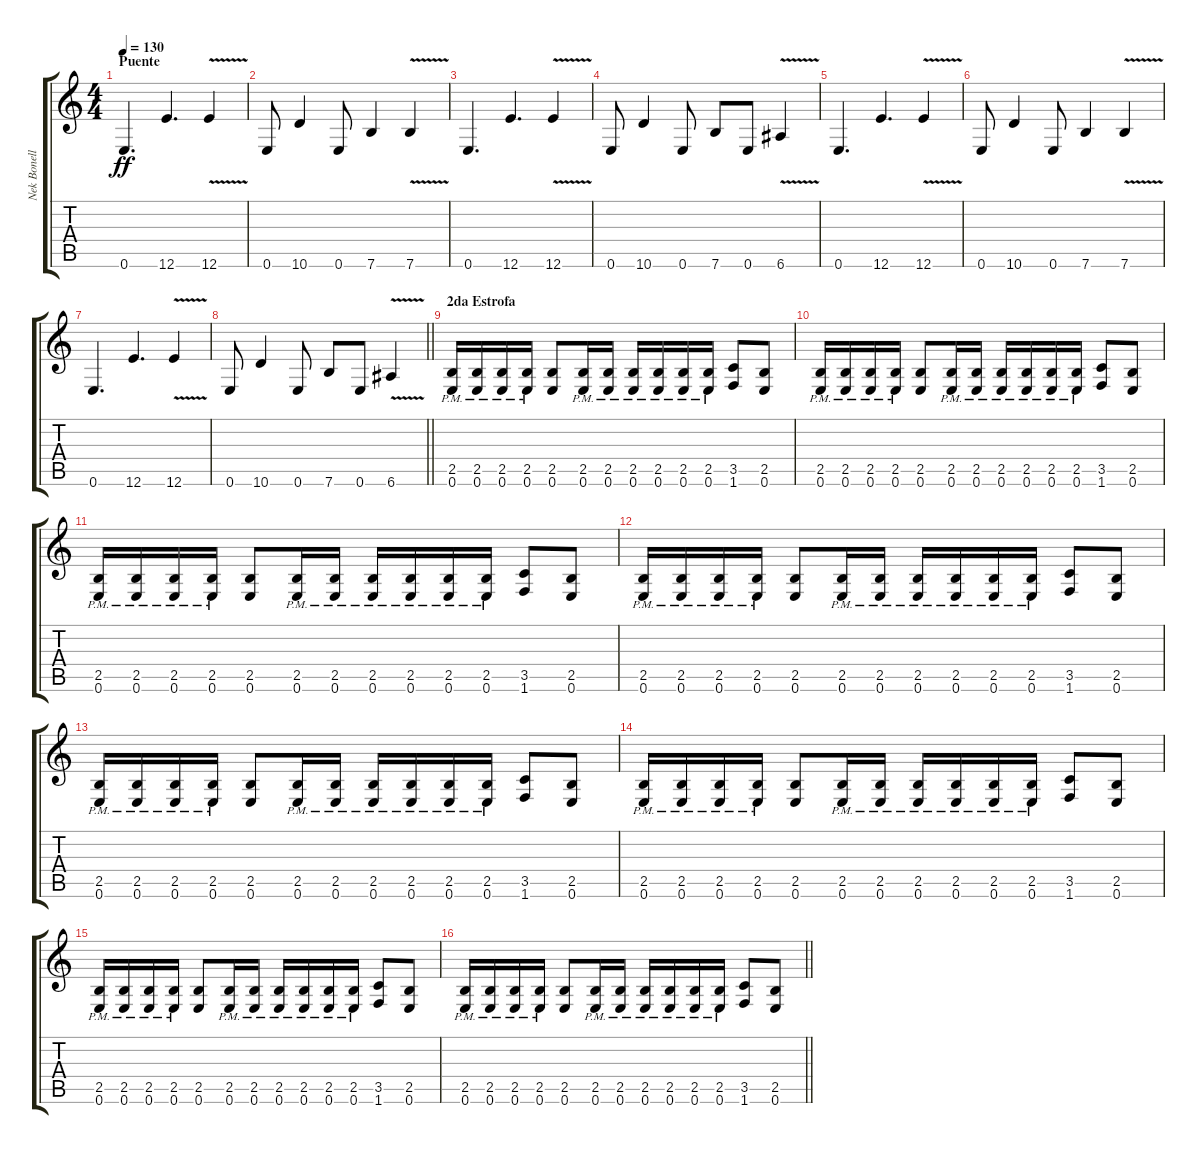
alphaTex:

\track ("Nek Bonelli" "Nek Bonell") {instrument distortionguitar}
\staff {score tabs}
\tuning (E4 B3 G3 D3 A2 E2) {hide}
\ts (4 4)
\section ("" "Puente")
\tempo 130
\clef g2
\ks c
0.6.4{d dy ff} 12.6.4{d} 12.6{v}.4 |
0.6.8 10.6.4 0.6.8 7.6.4 7.6{v}.4 |
0.6.4{d} 12.6.4{d} 12.6{v}.4 |
0.6.8 10.6.4 0.6.8 7.6.8 0.6.8 6.6{v}.4 |
0.6.4{d} 12.6.4{d} 12.6{v}.4 |
0.6.8 10.6.4 0.6.8 7.6.4 7.6{v}.4 |
0.6.4{d} 12.6.4{d} 12.6{v}.4 |
\barLineRight lightlight
0.6.8 10.6.4 0.6.8 7.6.8 0.6.8 6.6{v}.4 |
\section ("" "2da Estrofa")
(2.5{pm} 0.6{pm}).16 (2.5{pm} 0.6{pm}).16 (2.5{pm} 0.6{pm}).16 (2.5{pm} 0.6{pm}).16 (2.5 0.6).8 (2.5{pm} 0.6{pm}).16 (2.5{pm} 0.6{pm}).16 (2.5{pm} 0.6{pm}).16 (2.5{pm} 0.6{pm}).16 (2.5{pm} 0.6{pm}).16 (2.5{pm} 0.6{pm}).16 (3.5 1.6).8 (2.5 0.6).8 |
(2.5{pm} 0.6{pm}).16 (2.5{pm} 0.6{pm}).16 (2.5{pm} 0.6{pm}).16 (2.5{pm} 0.6{pm}).16 (2.5 0.6).8 (2.5{pm} 0.6{pm}).16 (2.5{pm} 0.6{pm}).16 (2.5{pm} 0.6{pm}).16 (2.5{pm} 0.6{pm}).16 (2.5{pm} 0.6{pm}).16 (2.5{pm} 0.6{pm}).16 (3.5 1.6).8 (2.5 0.6).8 |
(2.5{pm} 0.6{pm}).16 (2.5{pm} 0.6{pm}).16 (2.5{pm} 0.6{pm}).16 (2.5{pm} 0.6{pm}).16 (2.5 0.6).8 (2.5{pm} 0.6{pm}).16 (2.5{pm} 0.6{pm}).16 (2.5{pm} 0.6{pm}).16 (2.5{pm} 0.6{pm}).16 (2.5{pm} 0.6{pm}).16 (2.5{pm} 0.6{pm}).16 (3.5 1.6).8 (2.5 0.6).8 |
(2.5{pm} 0.6{pm}).16 (2.5{pm} 0.6{pm}).16 (2.5{pm} 0.6{pm}).16 (2.5{pm} 0.6{pm}).16 (2.5 0.6).8 (2.5{pm} 0.6{pm}).16 (2.5{pm} 0.6{pm}).16 (2.5{pm} 0.6{pm}).16 (2.5{pm} 0.6{pm}).16 (2.5{pm} 0.6{pm}).16 (2.5{pm} 0.6{pm}).16 (3.5 1.6).8 (2.5 0.6).8 |
(2.5{pm} 0.6{pm}).16 (2.5{pm} 0.6{pm}).16 (2.5{pm} 0.6{pm}).16 (2.5{pm} 0.6{pm}).16 (2.5 0.6).8 (2.5{pm} 0.6{pm}).16 (2.5{pm} 0.6{pm}).16 (2.5{pm} 0.6{pm}).16 (2.5{pm} 0.6{pm}).16 (2.5{pm} 0.6{pm}).16 (2.5{pm} 0.6{pm}).16 (3.5 1.6).8 (2.5 0.6).8 |
(2.5{pm} 0.6{pm}).16 (2.5{pm} 0.6{pm}).16 (2.5{pm} 0.6{pm}).16 (2.5{pm} 0.6{pm}).16 (2.5 0.6).8 (2.5{pm} 0.6{pm}).16 (2.5{pm} 0.6{pm}).16 (2.5{pm} 0.6{pm}).16 (2.5{pm} 0.6{pm}).16 (2.5{pm} 0.6{pm}).16 (2.5{pm} 0.6{pm}).16 (3.5 1.6).8 (2.5 0.6).8 |
(2.5{pm} 0.6{pm}).16 (2.5{pm} 0.6{pm}).16 (2.5{pm} 0.6{pm}).16 (2.5{pm} 0.6{pm}).16 (2.5 0.6).8 (2.5{pm} 0.6{pm}).16 (2.5{pm} 0.6{pm}).16 (2.5{pm} 0.6{pm}).16 (2.5{pm} 0.6{pm}).16 (2.5{pm} 0.6{pm}).16 (2.5{pm} 0.6{pm}).16 (3.5 1.6).8 (2.5 0.6).8 |
\barLineRight lightlight
(2.5{pm} 0.6{pm}).16 (2.5{pm} 0.6{pm}).16 (2.5{pm} 0.6{pm}).16 (2.5{pm} 0.6{pm}).16 (2.5 0.6).8 (2.5{pm} 0.6{pm}).16 (2.5{pm} 0.6{pm}).16 (2.5{pm} 0.6{pm}).16 (2.5{pm} 0.6{pm}).16 (2.5{pm} 0.6{pm}).16 (2.5{pm} 0.6{pm}).16 (3.5 1.6).8 (2.5 0.6).8
